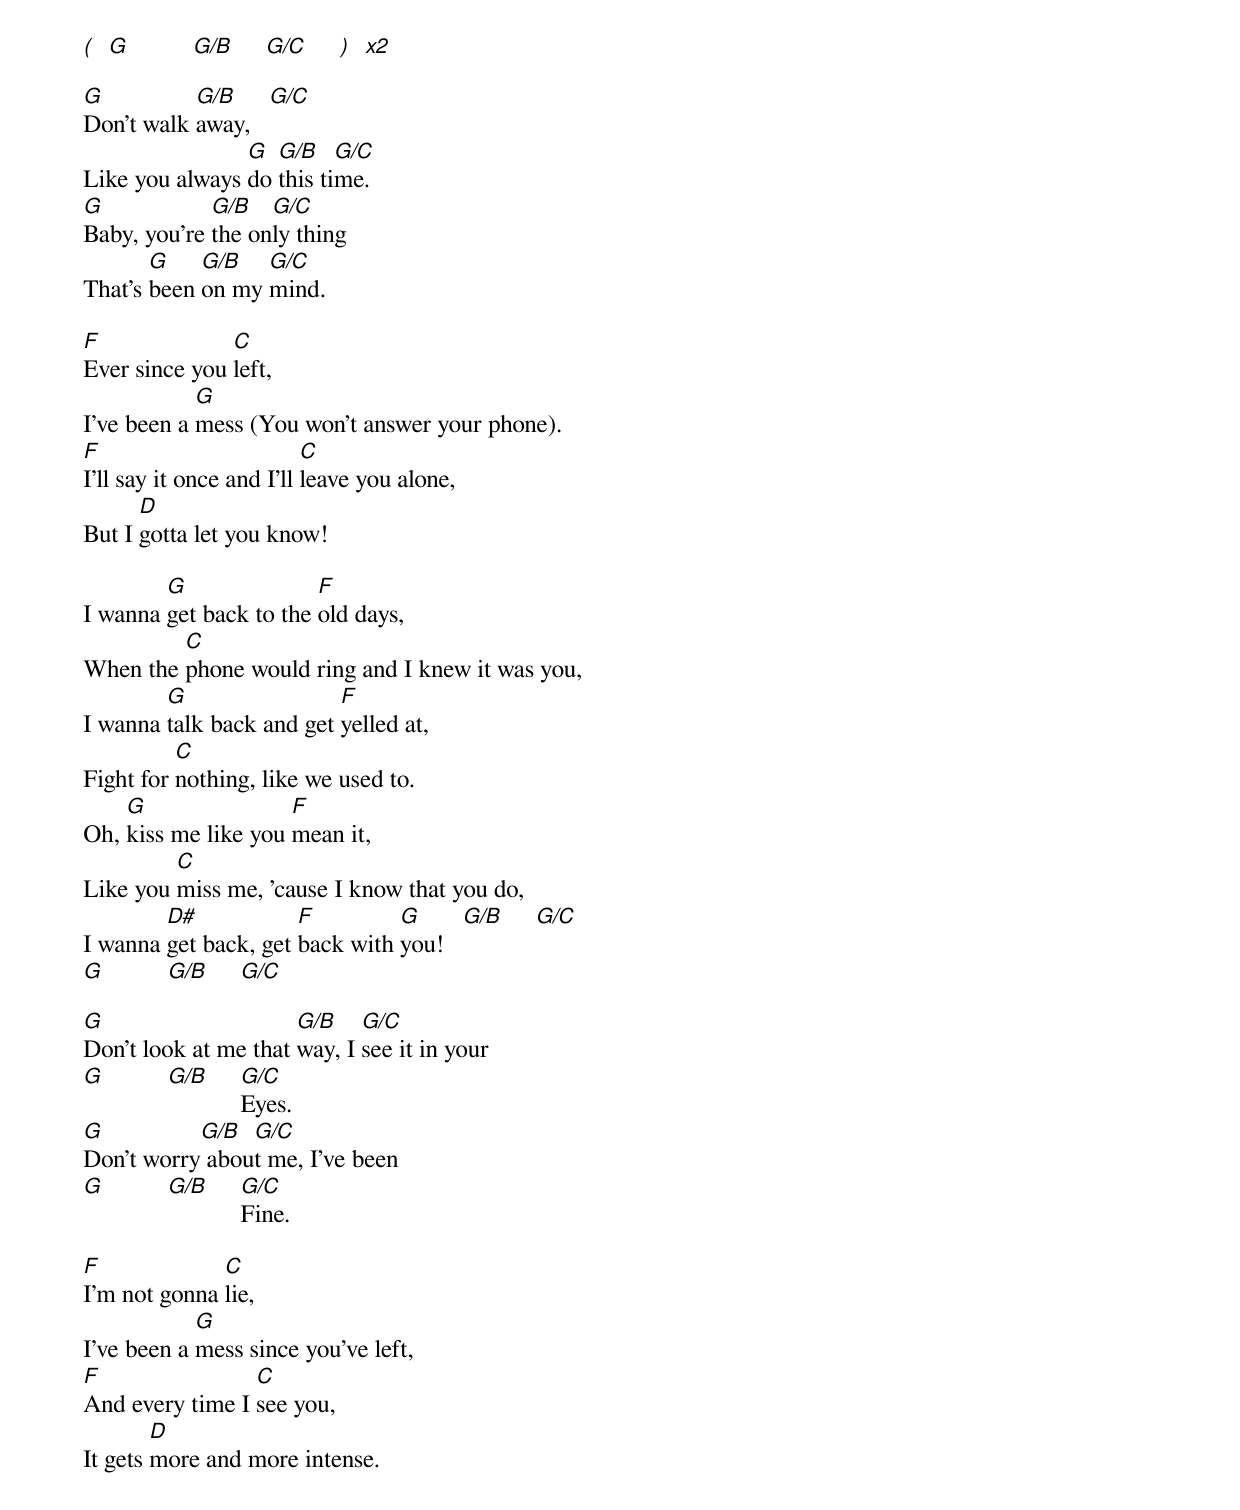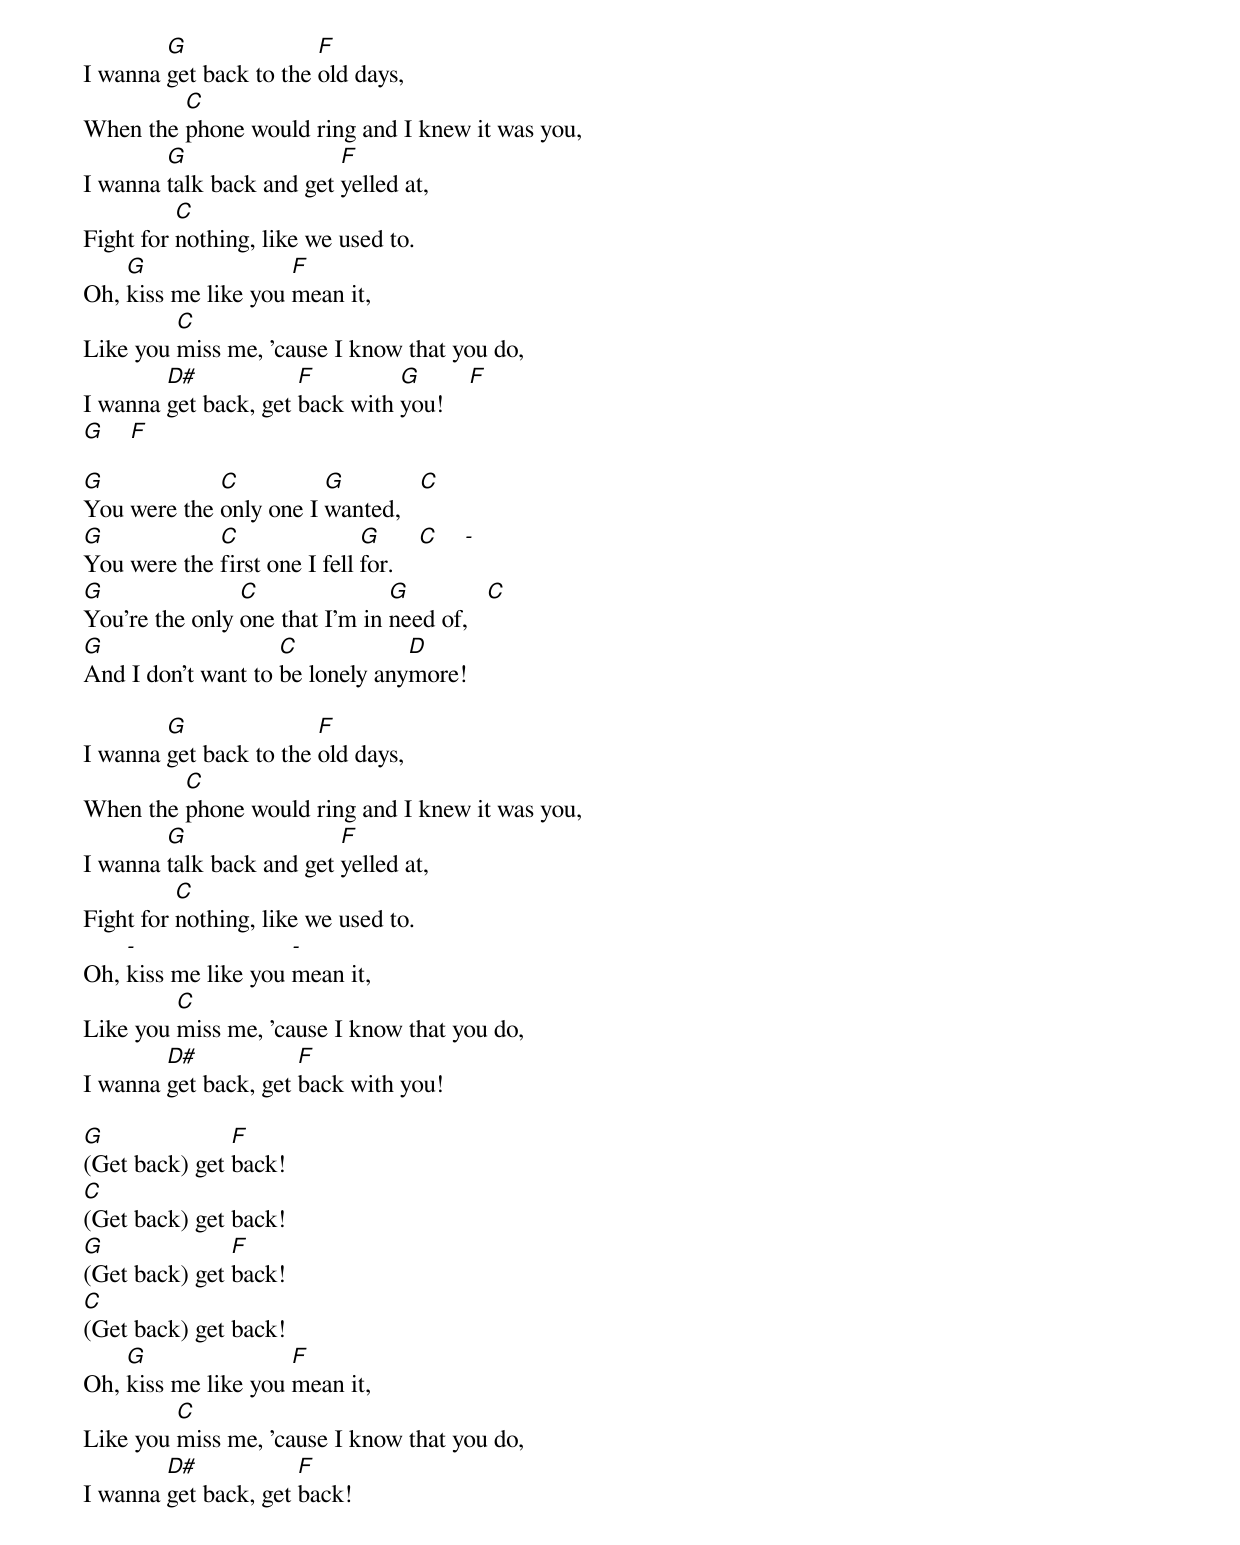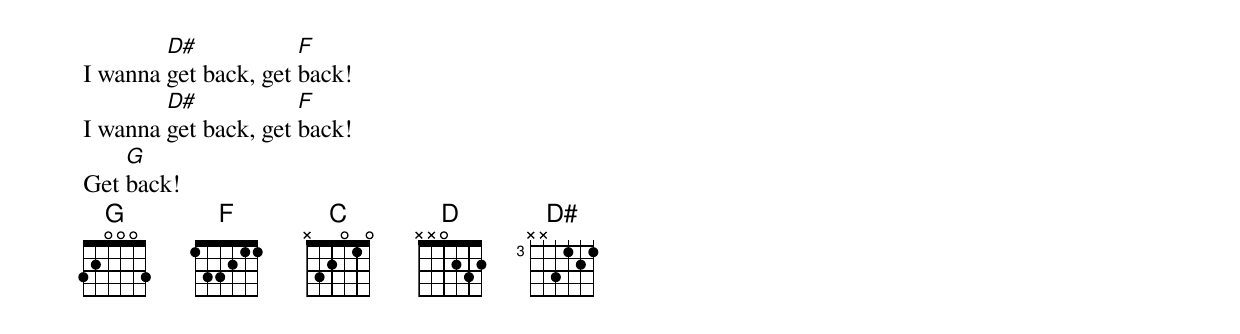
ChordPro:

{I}
[(]  [G]          [G/B]     [G/C]     [)]  [x2]

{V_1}
[G]Don't walk [G/B]away,   [G/C]
Like you always [G]do [G/B]this ti[G/C]me.
[G]Baby, you're [G/B]the on[G/C]ly thing
That's [G]been [G/B]on my [G/C]mind.

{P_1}
[F]Ever since you [C]left,
I've been a [G]mess (You won't answer your phone).
[F]I'll say it once and I'll [C]leave you alone,
But I [D]gotta let you know!

{C}
I wanna [G]get back to the [F]old days,
When the [C]phone would ring and I knew it was you,
I wanna [G]talk back and get [F]yelled at,
Fight for [C]nothing, like we used to.
Oh, [G]kiss me like you [F]mean it,
Like you [C]miss me, 'cause I know that you do,
I wanna [D#]get back, get [F]back with [G]you!   [G/B]     [G/C]
[G]          [G/B]     [G/C]

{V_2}
[G]Don't look at me that [G/B]way, I [G/C]see it in your
[G]          [G/B]     [G/C]Eyes.
[G]Don't worry[G/B] abou[G/C]t me, I've been
[G]          [G/B]     [G/C]Fine.

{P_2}
[F]I'm not gonna [C]lie,
I've been a [G]mess since you've left,
[F]And every time I [C]see you,
It gets [D]more and more intense.

{C}
I wanna [G]get back to the [F]old days,
When the [C]phone would ring and I knew it was you,
I wanna [G]talk back and get [F]yelled at,
Fight for [C]nothing, like we used to.
Oh, [G]kiss me like you [F]mean it,
Like you [C]miss me, 'cause I know that you do,
I wanna [D#]get back, get [F]back with [G]you!    [F]
[G]    [F]

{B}
[G]You were the [C]only one I [G]wanted,   [C]
[G]You were the [C]first one I fell [G]for.    [C]    [-]
[G]You're the only [C]one that I'm in [G]need of,   [C]
[G]And I don't want to [C]be lonely any[D]more!

{C}
I wanna [G]get back to the [F]old days,
When the [C]phone would ring and I knew it was you,
I wanna [G]talk back and get [F]yelled at,
Fight for [C]nothing, like we used to.
Oh, [-]kiss me like you [-]mean it,
Like you [C]miss me, 'cause I know that you do,
I wanna [D#]get back, get [F]back with you!

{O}
[G](Get back) get [F]back!
[C](Get back) get back!
[G](Get back) get [F]back!
[C](Get back) get back!
Oh, [G]kiss me like you [F]mean it,
Like you [C]miss me, 'cause I know that you do,
I wanna [D#]get back, get [F]back!
I wanna [D#]get back, get [F]back!
I wanna [D#]get back, get [F]back!
Get [G]back!
